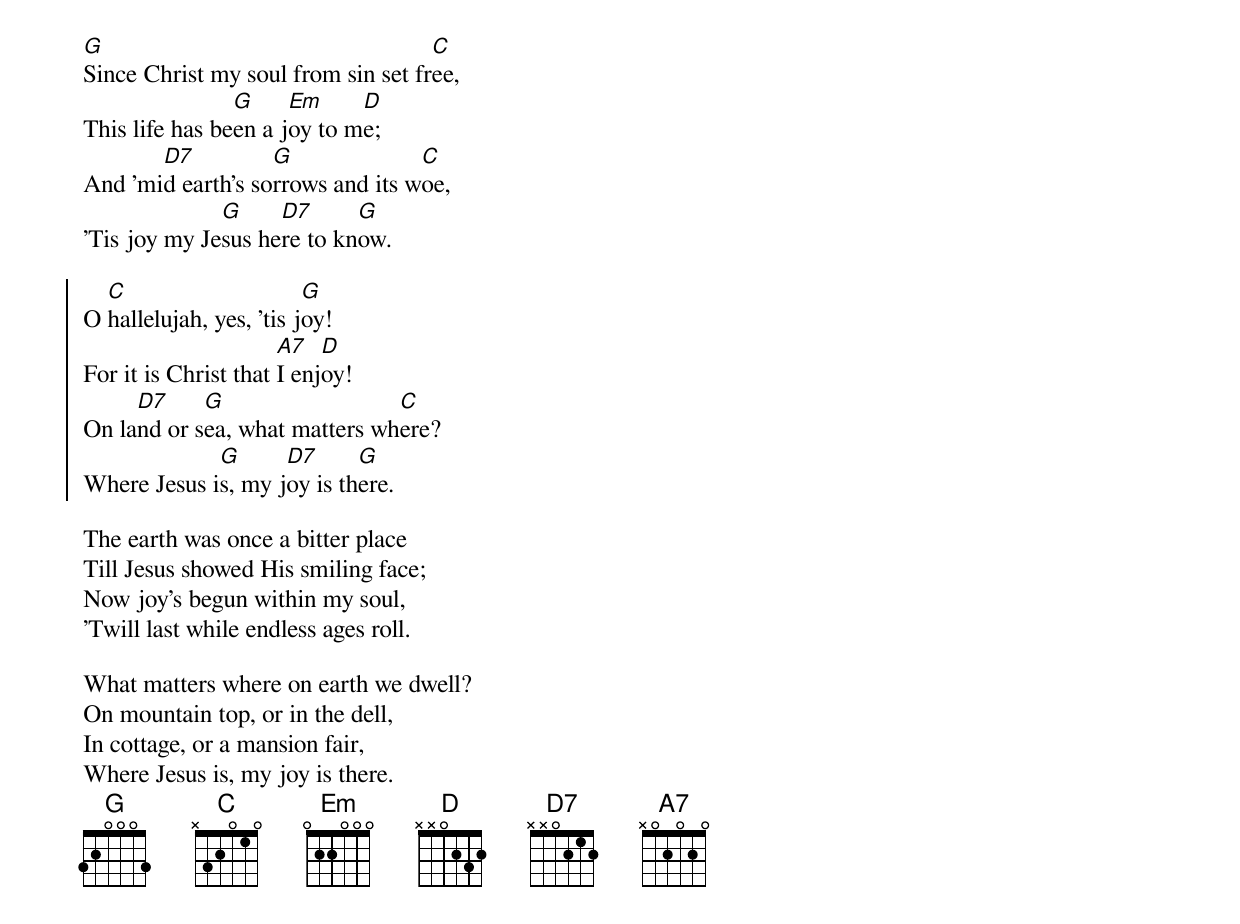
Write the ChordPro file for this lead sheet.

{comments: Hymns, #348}

[G]Since Christ my soul from sin set fr[C]ee,
This life has be[G]en a j[Em]oy to m[D]e;
And ’mi[D7]d earth’s so[G]rrows and its w[C]oe,
’Tis joy my Je[G]sus he[D7]re to kn[G]ow.

{start_of_chorus}
O [C]hallelujah, yes, ’tis j[G]oy!
For it is Christ that [A7]I enj[D]oy!
On la[D7]nd or s[G]ea, what matters wh[C]ere?
Where Jesus i[G]s, my j[D7]oy is th[G]ere.
{end_of_chorus}

The earth was once a bitter place
Till Jesus showed His smiling face;
Now joy’s begun within my soul,
’Twill last while endless ages roll.

What matters where on earth we dwell?
On mountain top, or in the dell,
In cottage, or a mansion fair,
Where Jesus is, my joy is there.
